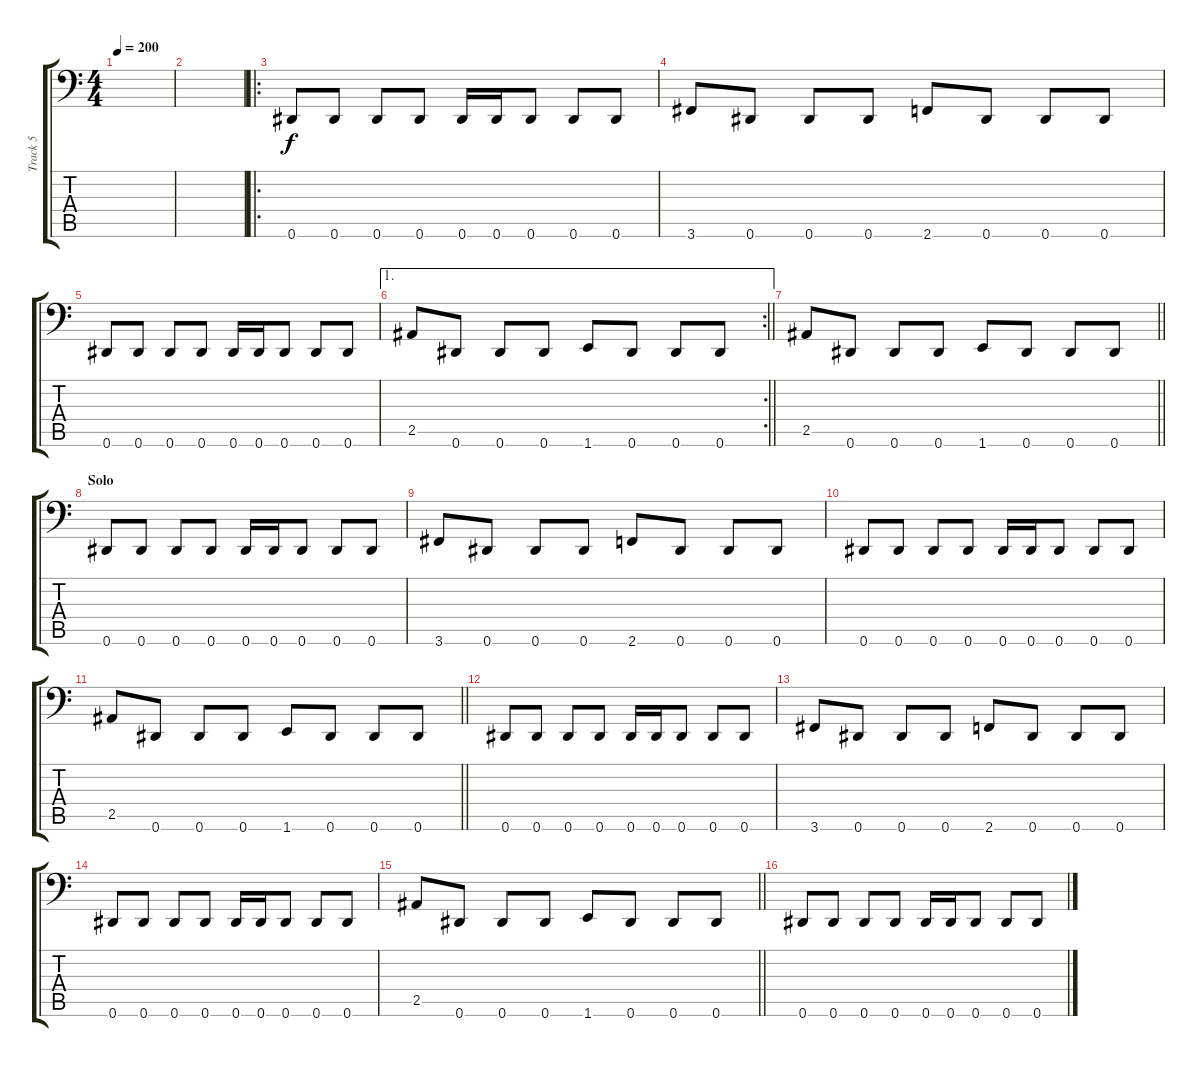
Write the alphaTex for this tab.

\track ("Track 5" "Track 5") {instrument electricbasspick}
\staff {score tabs}
\tuning (Eb3 Bb2 Gb2 Db2 Ab1 Eb1) {hide}
\ts (4 4)
\tempo 200
\clef f4
\ks c
|
|
\ro
0.6.8 0.6.8 0.6.8 0.6.8 0.6.16 0.6.16 0.6.8 0.6.8 0.6.8 |
3.6.8 0.6.8 0.6.8 0.6.8 2.6.8 0.6.8 0.6.8 0.6.8 |
0.6.8 0.6.8 0.6.8 0.6.8 0.6.16 0.6.16 0.6.8 0.6.8 0.6.8 |
\ae 1
\rc 2
\barLineRight lightlight
2.5.8 0.6.8 0.6.8 0.6.8 1.6.8 0.6.8 0.6.8 0.6.8 |
\barLineRight lightlight
2.5.8 0.6.8 0.6.8 0.6.8 1.6.8 0.6.8 0.6.8 0.6.8 |
\section ("" "Solo")
0.6.8 0.6.8 0.6.8 0.6.8 0.6.16 0.6.16 0.6.8 0.6.8 0.6.8 |
3.6.8 0.6.8 0.6.8 0.6.8 2.6.8 0.6.8 0.6.8 0.6.8 |
0.6.8 0.6.8 0.6.8 0.6.8 0.6.16 0.6.16 0.6.8 0.6.8 0.6.8 |
\barLineRight lightlight
2.5.8 0.6.8 0.6.8 0.6.8 1.6.8 0.6.8 0.6.8 0.6.8 |
0.6.8 0.6.8 0.6.8 0.6.8 0.6.16 0.6.16 0.6.8 0.6.8 0.6.8 |
3.6.8 0.6.8 0.6.8 0.6.8 2.6.8 0.6.8 0.6.8 0.6.8 |
0.6.8 0.6.8 0.6.8 0.6.8 0.6.16 0.6.16 0.6.8 0.6.8 0.6.8 |
\barLineRight lightlight
2.5.8 0.6.8 0.6.8 0.6.8 1.6.8 0.6.8 0.6.8 0.6.8 |
0.6.8 0.6.8 0.6.8 0.6.8 0.6.16 0.6.16 0.6.8 0.6.8 0.6.8
